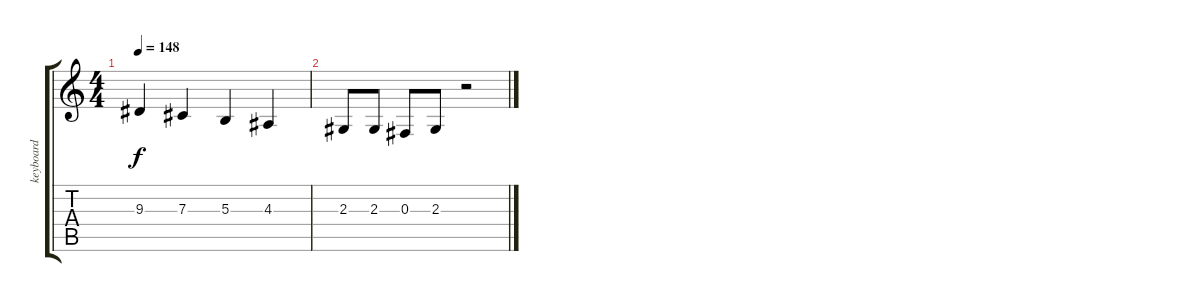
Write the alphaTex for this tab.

\track ("keyboard" "keyboard") {instrument brasssection}
\staff {score tabs}
\tuning (Eb4 Bb3 Gb3 Db3 Ab2 Eb2) {hide}
\ts (4 4)
\tempo 148
\clef g2
\ks c
9.3.4{dy f} 7.3.4 5.3.4 4.3.4 |
2.3.8 2.3.8 0.3.8 2.3.8 r.2
